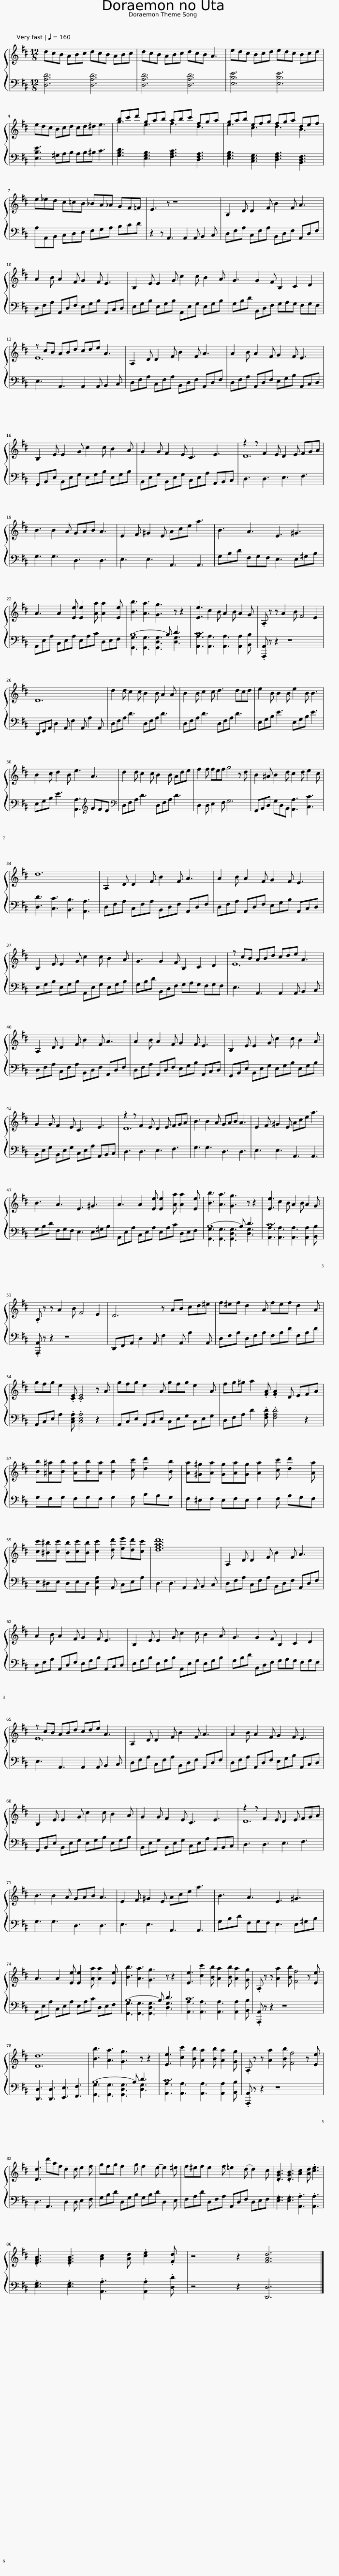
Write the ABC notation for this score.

X:1
%%score { ( 1 3 ) | ( 2 4 ) }
L:1/8
Q:1/4=160
M:12/8
I:linebreak $
K:D
V:1 treble
V:3 treble
V:2 bass
V:4 bass
V:1
 dcB ABc dcB ABc | dcB ABc dcB A3 | edc Bcd edc Bcd |$ edc Bcd cd^d e3 | bc'd' gab abc' fga | %5
 gab efg fga def |$ e_ed c=cB _BA_A GF=F | E3 z z8 | A,2 D D2 F B2 F A3 |$ A2 B A2 F G2 F E3 | %10
 B,2 E E2 G c2 c B2 A | G3 G2 F B,2 C2 D2 |$ z cB ABd cde A3 | A,2 D D2 F B2 F A3 | A2 B A2 F G2 F E3 |$ %15
 B,2 E E2 G c2 c B2 A | G2 G F2 E C3 E3 | z2 z F2 E D2 E FGA |$ B3 B2 A GAB A3 | E2 F ^G2 E Ace a3 | %20
 B3 A3 E3 ^G3 |$ A3 A2 [Ee] [Ee]2 [Aa] [Aa]2 [Ee] | [Bb]3 [Aa]3 [Gg]3 z z2 | [Ee]3 c2 B A2 B A2 G | .A, z z A2 B F4 E2 |$ %25
 D12 | d2 d c2 c B2 B A2 A | B2 B c2 c d3 dcd | e2 B B2 B e2 B B3 |$ B2 c d2 B e3 A3 | %30
 d2 d c2 c B2 B Ade | f2 f fef g4 z d | B2 ^A B2 d c2 d e2 c |$ d12 | A,2 D D2 F B2 F A3 | %35
 A2 B A2 F G2 F E3 |$ B,2 E E2 G c2 c B2 A | G3 G2 F B,2 C2 D2 | z cB ABd cde A3 |$ A,2 D D2 F B2 F A3 | %40
 A2 B A2 F G2 F E3 | B,2 E E2 G c2 c B2 A |$ G2 G F2 E C3 E3 | z2 z F2 E D2 E FGA | B3 B2 A GAB A3 | %45
 E2 F ^G2 E Ace a3 |$ B3 A3 E3 ^G3 | A3 A2 [Ee] [Ee]2 [Aa] [Aa]2 [Ee] | [Bb]3 [Aa]3 [Gg]3 z z2 | [Ee]3 c2 B A2 B A2 G |$ %50
 .A, z z A2 B F4 E2 | D6 z AB cd^e | f^ef d2 A fef d2 A |$ gfg e2 .[CE] .[CE]4 z A | gfg e2 A gfg e2 A | %55
 fg^g a2 .[FA] .[FA]2 D EFA |$ [Bb][^A^a][Bb] [Aa][Bb][Aa] [Bb]2 [cc'] [dd']2 [Bb] | [Aa][^G^g][Aa] [Gg][Aa][Gg] [Aa]2 [cc'] [dd']2 [Aa] |$ [cc'][^B^b][cc'] [Bb][cc'][Bb] [cc']2 [dd'] [ee'][dd'][cc'] | [dfad']12 | %60
 A,2 D D2 F B2 F A3 |$ A2 B A2 F G2 F E3 | B,2 E E2 G c2 c B2 A | G3 G2 F B,2 C2 D2 |$ z cB ABd cde A3 | %65
 A,2 D D2 F B2 F A3 | A2 B A2 F G2 F E3 |$ B,2 E E2 G c2 c B2 A | G2 G F2 E C3 E3 | z2 z F2 E D2 E FGA |$ %70
 B3 B2 A GAB A3 | E2 F ^G2 E Ace a3 | B3 A3 E3 ^G3 |$ A3 A2 [Ee] [Ee]2 [Aa] [Aa]2 [Ee] | [Bb]3 [Aa]3 [Gg]3 z z2 | %75
 [Ee]3 [cc']2 [Bb] [Aa]2 [Bb] [Aa]2 [Gg] | .A, z z [Aa]2 [Bb] [Ff]4 z [Ee] |$ [Dd]12 | [Bb]3 [Aa]3 [Gg]3 z z2 | [Ee]3 [cc']2 [Bb] [Aa]2 [Bb] [Aa]2 [Gg] | %80
 .A, z z [Aa]2 [Bb] [Ff]4 z [Ee] |$ [Dd]3 d'af d2 d e2 f | gfg f2 g f2 e- e2 ^e | f^ef e2 f =e2 d- d2 c | .[DGB]3 .[DGB]3 [Ac]2 [Ad] .[ce]3 |$ %85
 .[EGB]3 .[EGB]3 [Ac]2 [Ad] .[ce]2 .[Fd] | z4 z2 [FAd]6 |] %87
V:2
 [D,A,D]6 [D,A,D]6 | [D,A,D]6 [D,A,D]6 | [E,B,E]6 [E,B,E]6 |$ [E,B,E]3 ^G,A,B, A,B,^B, C3 | [G,B,D]3 [E,G,B,]3 [F,A,C]3 [D,F,A,]3 | %5
 [E,G,B,]3 [C,E,G,]3 [D,F,A,]3 [B,,D,F,]3 |$ A,A,,B,, C,D,E, F,G,A, B,CD | z2 z A,,3 A,,2 A,, B,,2 C, | D,F,A, C,F,A, B,,D,F, A,,D,F, |$ D,F,A, A,,D,F, E,G,B, A,,C,D, | %10
 E,G,B, E,G,B, A,,E,G, E,G,B, | G,B,D B,,D,F, G,A,G, F,G,F, |$ E,3 A,,3 A,,2 A,, B,,2 C, | D,F,A, C,F,A, B,,D,F, A,,D,F, | D,F,A, A,,D,F, E,G,B, A,,C,D, |$ %15
 G,,B,,E, B,,E,G, E,G,B, E,G,B, | B,,E,G, B,,E,G, C,E,A, A,,B,,C, | D,3 D,3 E,3 F,3 |$ G,3 G,3 D,3 D,3 | E,3 E,3 A,,3 A,,3 | %20
 G,B,D F,G,F, E,3 E,^G,B, |$ A,,E,A, C,E,A, E,A,C D,E,F, | B,8- B, D3 | C12 | .[A,,,A,,] z z2 z8 |$ %25
 D,,F,,A,, D,2 A,, F,2 A,, A,2 A,, | D,F,A, D3 D,F,A, D3 | D,F,A, D3 D,F,A, D3 | E,G,B, E3 E,G,B, E3 |$ E,G,B, E3 [A,,A,]3[K:treble] GFE | %30
[K:bass] D,F,A, D3 D,F,A, D3 | D,2 D, E,2 F, G,6 | G,,B,,D, G,D,B,, [A,,A,]3 [C,C]3 |$ [D,D]3 [C,C]3 [B,,B,]3 [A,,A,]3 | D,F,A, C,F,A, B,,D,F, A,,D,F, | %35
 D,F,A, A,,D,F, E,G,B, A,,C,D, |$ E,G,B, E,G,B, A,,E,G, E,G,B, | G,B,D B,,D,F, G,A,G, F,G,F, | E,3 A,,3 A,,2 A,, B,,2 C, |$ D,F,A, C,F,A, B,,D,F, A,,D,F, | %40
 D,F,A, A,,D,F, E,G,B, A,,C,D, | G,,B,,E, B,,E,G, E,G,B, E,G,B, |$ B,,E,G, B,,E,G, C,E,A, A,,B,,C, | D,3 D,3 E,3 F,3 | G,3 G,3 D,3 D,3 | %45
 E,3 E,3 A,,3 A,,3 |$ G,B,D F,G,F, E,3 E,^G,B, | A,,E,A, C,E,A, E,A,C D,E,F, | B,8- B, D3 | C12 |$ %50
 .[A,,,A,,] z z2 z8 | D,,F,,A,, D,2 A,, F,2 A,, A,2 A,, | D,F,A, D,F,A, F,A,D F,A,D |$ A,,C,E, A,2 .[C,E,A,] .[C,E,A,]4 z2 | A,,C,E, A,,C,E, C,E,G, C,E,G, | %55
 D,F,A, D2 .[F,A,D] .[F,A,D]4 z2 |$ G,F,G, F,G,F, G,2 G, B,A,G, | F,^E,F, E,F,E, F,2 F, A,G,F, |$ E,^D,E, D,E,D, [A,,E,A,]2 A,, C,E,A, | D,3 D,3 A,,2 A,, B,,2 C, | %60
 D,F,A, C,F,A, B,,D,F, A,,D,F, |$ D,F,A, A,,D,F, E,G,B, A,,C,D, | E,G,B, E,G,B, A,,E,G, E,G,B, | G,B,D B,,D,F, G,A,G, F,G,F, |$ E,3 A,,3 A,,2 A,, B,,2 C, | %65
 D,F,A, C,F,A, B,,D,F, A,,D,F, | D,F,A, A,,D,F, E,G,B, A,,C,D, |$ G,,B,,E, B,,E,G, E,G,B, E,G,B, | B,,E,G, B,,E,G, C,E,A, A,,B,,C, | D,3 D,3 E,3 F,3 |$ %70
 G,3 G,3 D,3 D,3 | E,3 E,3 A,,3 A,,3 | G,B,D F,G,F, E,3 E,^G,B, |$ A,,E,A, C,E,A, E,A,C D,E,F, | B,8- B, D3 | %75
 C12 | .[A,,,A,,] z z2 z8 |$ [D,,D,]3 [D,,D,]3 [E,,E,]3 [F,,F,]3 | B,8- B, D3 | C12 | %80
 .[A,,,A,,] z z2 z8 |$ D,3 A,,3 D,2 D, E,2 F, | G,B,D D,G,B, G,B,D D,2 E, | F,A,D D,F,A, A,,D,F, D,E,F, | .[E,G,]3 .[E,G,]3 .[A,,A,]3 .[A,,A,]3 |$ %85
 .[E,G,]3 .[E,G,]3 .[A,,A,]3 .[A,,A,]2 .[D,D] | z4 z2 [D,,D,]6 |] %87
V:3
 x12 | x12 | x12 |$ x12 | g3 e3 f3 d3 | %5
 e3 c3 d3 B3 |$ x12 | x12 | x12 |$ x12 | %10
 x12 | x12 |$ E12 | x12 | x12 |$ %15
 x12 | x12 | D12 |$ x12 | x12 | %20
 x12 |$ x12 | x12 | x12 | x12 |$ %25
 x12 | x12 | x12 | x12 |$ x12 | %30
 x12 | x12 | x12 |$ x12 | x12 | %35
 x12 |$ x12 | x12 | E12 |$ x12 | %40
 x12 | x12 |$ x12 | D12 | x12 | %45
 x12 |$ x12 | x12 | x12 | x12 |$ %50
 x12 | x12 | x12 |$ x12 | x12 | %55
 x12 |$ x12 | x12 |$ x12 | x12 | %60
 x12 |$ x12 | x12 | x12 |$ E12 | %65
 x12 | x12 |$ x12 | x12 | D12 |$ %70
 x12 | x12 | x12 |$ x12 | x12 | %75
 x12 | x12 |$ x12 | x12 | x12 | %80
 x12 |$ x12 | x12 | x12 | x12 |$ %85
 x12 | x12 |] %87
V:4
 x12 | x12 | x12 |$ x12 | x12 | %5
 x12 |$ x12 | x12 | x12 |$ x12 | %10
 x12 | x12 |$ x12 | x12 | x12 |$ %15
 x12 | x12 | x12 |$ x12 | x12 | %20
 x12 |$ x12 | [G,,G,]3 [G,,G,]3 [G,,D,G,]3 [D,G,]3 | [A,,A,]3 [A,,A,]3 [A,,A,]3 [A,,A,]2 [B,,B,] | x12 |$ %25
 x12 | x12 | x12 | x12 |$ x9[K:treble] x3 | %30
[K:bass] x12 | x12 | x12 |$ x12 | x12 | %35
 x12 |$ x12 | x12 | x12 |$ x12 | %40
 x12 | x12 |$ x12 | x12 | x12 | %45
 x12 |$ x12 | x12 | [G,,G,]3 [G,,G,]3 [G,,D,G,]3 [D,G,]3 | [A,,A,]3 [A,,A,]3 [A,,A,]3 [A,,A,]2 [B,,B,] |$ %50
 x12 | x12 | x12 |$ x12 | x12 | %55
 x12 |$ x12 | x12 |$ x12 | x12 | %60
 x12 |$ x12 | x12 | x12 |$ x12 | %65
 x12 | x12 |$ x12 | x12 | x12 |$ %70
 x12 | x12 | x12 |$ x12 | [G,,G,]3 [G,,G,]3 [G,,D,G,]3 [D,G,]3 | %75
 [A,,A,]3 [A,,A,]3 [A,,A,]3 [A,,A,]2 [B,,B,] | x12 |$ x12 | [G,,G,]3 [G,,G,]3 [G,,D,G,]3 [D,G,]3 | [A,,A,]3 [A,,A,]3 [A,,A,]3 [A,,A,]2 [B,,B,] | %80
 x12 |$ x12 | x12 | x12 | x12 |$ %85
 x12 | x12 |] %87
